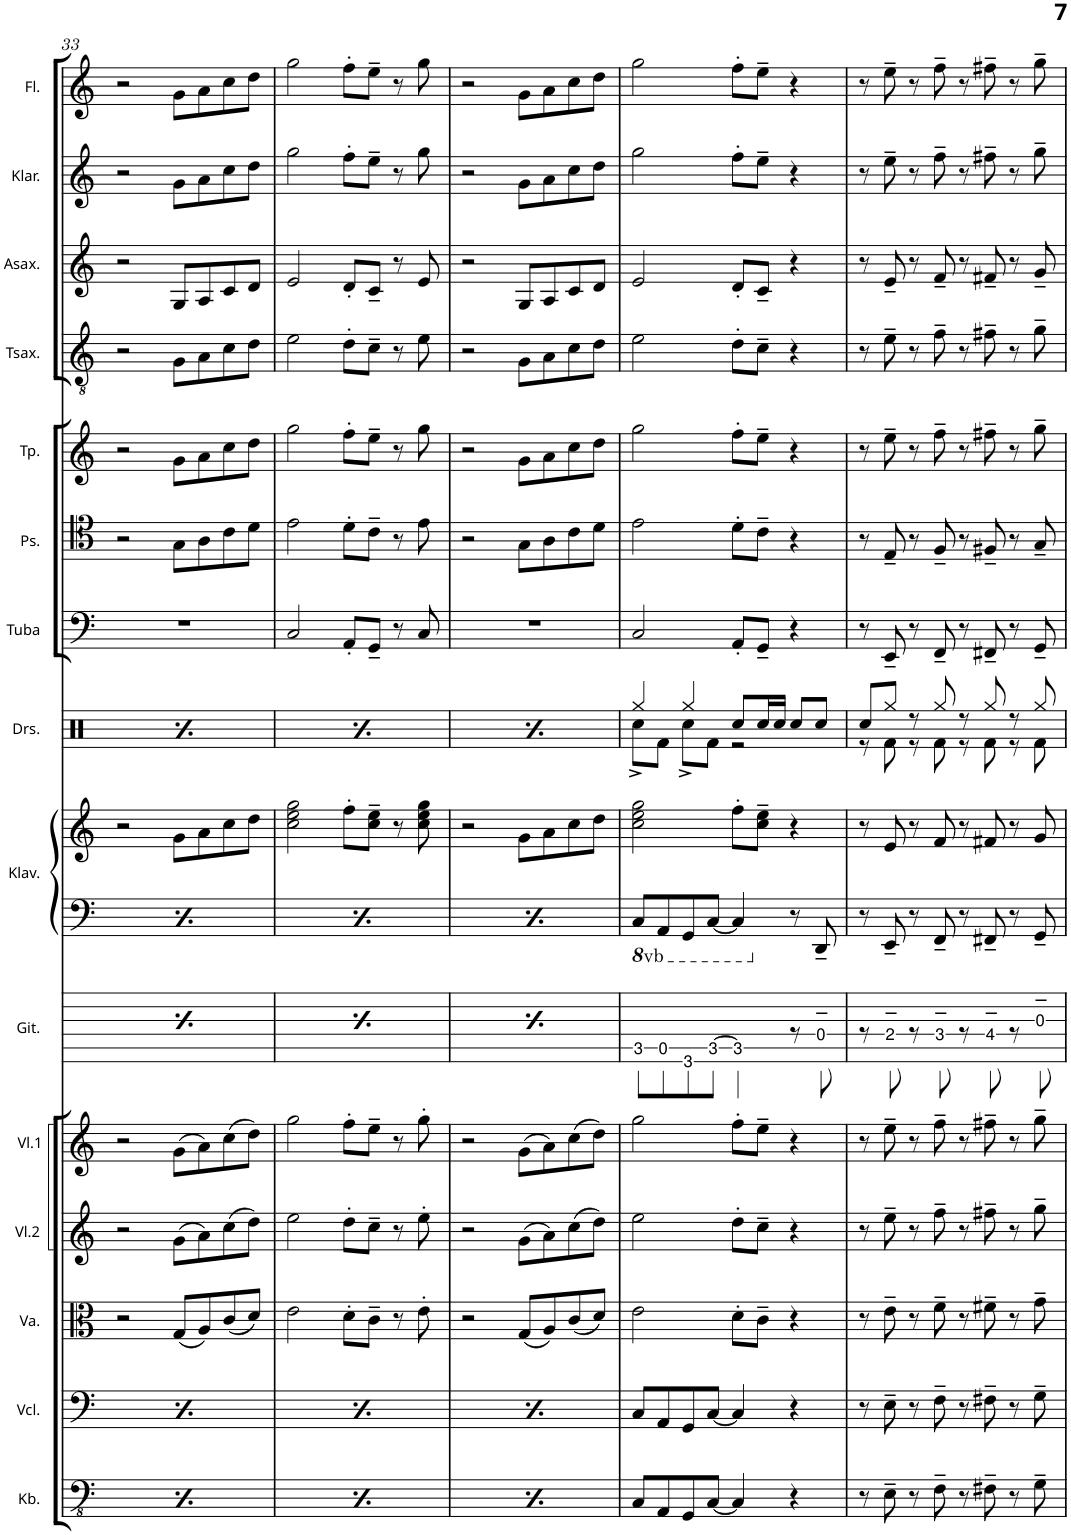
**kern	**kern	**kern	**kern	**kern	**kern	**kern	**kern	**kern	**kern	**kern	**kern	**kern	**kern	**kern	**kern
*part15	*part14	*part13	*part12	*part11	*part10	*part9	*part9	*part8	*part7	*part6	*part5	*part4	*part3	*part2	*part1
*staff16	*staff15	*staff14	*staff13	*staff12	*staff11	*staff10	*staff9	*staff8	*staff7	*staff6	*staff5	*staff4	*staff3	*staff2	*staff1
*I"Kontrabässe	*I"Cello	*I"Viola	*I"Violine 2	*I"Violine 1	*I"Gitarre	*I"Klavier	*	*I"Drumset	*I"Tuba	*I"Posaune	*I"Trompete	*I"Tenorsaxophon	*I"Altsaxophon	*I"Klarinette	*I"Flöte
*I'Kb.	*	*I'Va.	*I'Vl.2	*I'Vl.1	*I'Git.	*I'Klav.	*	*I'Drs.	*I'Tuba	*I'Ps.	*I'Tp.	*I'Tsax.	*I'Asax.	*I'Klar.	*I'Fl.
!!LO:PB:g=z
*clefFv4	*clefF4	*clefC3	*clefG2	*clefG2	*	*clefF4	*clefG2	*clefX	*clefF4	*clefC4	*clefG2	*clefGv2	*clefG2	*clefG2	*clefG2
*Trd7c12	*	*	*	*	*	*	*	*	*	*	*Trd1c2	*Trd8c14	*Trd5c9	*Trd1c2	*
*k[]	*k[]	*k[]	*k[]	*k[]	*k[]	*k[]	*k[]	*k[]	*k[]	*k[]	*k[]	*k[]	*k[]	*k[]	*k[]
*M4/4	*M4/4	*M4/4	*M4/4	*M4/4	*M4/4	*M4/4	*M4/4	*M4/4	*M4/4	*M4/4	*M4/4	*M4/4	*M4/4	*M4/4	*M4/4
=33	=33	=33	=33	=33	=33	=33	=33	=33	=33	=33	=33	=33	=33	=33	=33
*	*	*	*	*	*	*	*	*^	*	*	*	*	*	*	*
8CC~/L	8C~/L	2r	2r	2r	8C~\L	8CC~/L	2r	4Rgg/	8Rcc^\L	1r	2r	2r	2r	2r	2r	2r
8AAA~/	8AA~/	.	.	.	8AA~\	8AAA~/	.	.	8Rf\J	.	.	.	.	.	.	.
8GGG~/	8GG~/	.	.	.	8GG~\	8GGG~/	.	4Rgg/	8Rcc^\L	.	.	.	.	.	.	.
[8CC~/J	[8C~/J	.	.	.	[8C~\J	[8CC~/J	.	.	8Rf\J	.	.	.	.	.	.	.
8CC/L]	8C/L]	(8G/L	(8g\L	(8g\L	8C\L]	8CC/L]	8g\L	4Rgg/	8Rcc^\L	.	8G\L	8g\L	8G\L	8G/L	8g\L	8g\L
8AAA~/	8AA~/	8A/)	8a\)	8a\)	8AA~\	8AAA~/	8a\	.	8Rf\J	.	8A\	8a\	8A\	8A/	8a\	8a\
8GGG~/	8GG~/	(8c/	(8cc\	(8cc\	8GG~\	8GGG~/	8cc\	4Rgg/	8Rcc^\L	.	8c\	8cc\	8c\	8c/	8cc\	8cc\
8AAA~/J	8AA~/J	8d/J)	8dd\J)	8dd\J)	8AA~\J	8AAA~/J	8dd\J	.	8Rf\J	.	8d\J	8dd\J	8d\J	8d/J	8dd\J	8dd\J
=34	=34	=34	=34	=34	=34	=34	=34	=34	=34	=34	=34	=34	=34	=34	=34	=34
8CC~/L	8C~/L	2e\	2ee\	2gg\	8C~\L	8CC~/L	2cc\ 2ee\ 2gg\	4Rgg/	8Rcc^\L	2C/	2e\	2gg\	2e\	2e/	2gg\	2gg\
8AAA~/	8AA~/	.	.	.	8AA~\	8AAA~/	.	.	8Rf\J	.	.	.	.	.	.	.
8GGG~/	8GG~/	.	.	.	8GG~\	8GGG~/	.	4Rgg/	8Rcc^\L	.	.	.	.	.	.	.
[8CC~/J	[8C~/J	.	.	.	[8C~\J	[8CC~/J	.	.	8Rf\J	.	.	.	.	.	.	.
8CC/L]	8C/L]	8d'\L	8dd'\L	8ff'\L	8C\L]	8CC/L]	8ff'\L	4Rgg/	8Rcc^\L	8AA'/L	8d'\L	8ff'\L	8d'\L	8d'/L	8ff'\L	8ff'\L
8AAA~/	8AA~/	8c~\J	8cc~\J	8ee~\J	8AA~\	8AAA~/	8cc\~ 8ee\~J	.	8Rf\J	8GG~/J	8c~\J	8ee~\J	8c~\J	8c~/J	8ee~\J	8ee~\J
8GGG~/	8GG~/	8r	8r	8r	8GG~\	8GGG~/	8r	4Rgg/	8Rcc^\L	8r	8r	8r	8r	8r	8r	8r
8AAA~/J	8AA~/J	8e'\	8ee'\	8gg'\	8AA~\J	8AAA~/J	8cc\ 8ee\ 8gg\	.	8Rf\J	8C/	8e\	8gg\	8e\	8e/	8gg\	8gg\
=35	=35	=35	=35	=35	=35	=35	=35	=35	=35	=35	=35	=35	=35	=35	=35	=35
8CC~/L	8C~/L	2r	2r	2r	8C~\L	8CC~/L	2r	4Rgg/	8Rcc^\L	1r	2r	2r	2r	2r	2r	2r
8AAA~/	8AA~/	.	.	.	8AA~\	8AAA~/	.	.	8Rf\J	.	.	.	.	.	.	.
8GGG~/	8GG~/	.	.	.	8GG~\	8GGG~/	.	4Rgg/	8Rcc^\L	.	.	.	.	.	.	.
[8CC~/J	[8C~/J	.	.	.	[8C~\J	[8CC~/J	.	.	8Rf\J	.	.	.	.	.	.	.
8CC/L]	8C/L]	(8G/L	(8g\L	(8g\L	8C\L]	8CC/L]	8g\L	4Rgg/	8Rcc^\L	.	8G\L	8g\L	8G\L	8G/L	8g\L	8g\L
8AAA~/	8AA~/	8A/)	8a\)	8a\)	8AA~\	8AAA~/	8a\	.	8Rf\J	.	8A\	8a\	8A\	8A/	8a\	8a\
8GGG~/	8GG~/	(8c/	(8cc\	(8cc\	8GG~\	8GGG~/	8cc\	4Rgg/	8Rcc^\L	.	8c\	8cc\	8c\	8c/	8cc\	8cc\
8AAA~/J	8AA~/J	8d/J)	8dd\J)	8dd\J)	8AA~\J	8AAA~/J	8dd\J	.	8Rf\J	.	8d\J	8dd\J	8d\J	8d/J	8dd\J	8dd\J
=36	=36	=36	=36	=36	=36	=36	=36	=36	=36	=36	=36	=36	=36	=36	=36	=36
*	*	*	*	*	*	*8ba	*	*	*	*	*	*	*	*	*	*
8CC~/L	8C~/L	2e\	2ee\	2gg\	8C~\L	8CC~/L	2cc\ 2ee\ 2gg\	4Rgg/	8Rcc^\L	2C/	2e\	2gg\	2e\	2e/	2gg\	2gg\
8AAA~/	8AA~/	.	.	.	8AA~\	8AAA~/	.	.	8Rf\J	.	.	.	.	.	.	.
8GGG~/	8GG~/	.	.	.	8GG~\	8GGG~/	.	4Rgg/	8Rcc^\L	.	.	.	.	.	.	.
[8CC~/J	[8C~/J	.	.	.	[8C~\J	[8CC~/J	.	.	8Rf\J	.	.	.	.	.	.	.
4CC/]	4C/]	8d'\L	8dd'\L	8ff'\L	4C\]	4CC/]	8ff'\L	8Rcc/L	2r	8AA'/L	8d'\L	8ff'\L	8d'\L	8d'/L	8ff'\L	8ff'\L
.	.	8c~\J	8cc~\J	8ee~\J	.	.	8cc\~ 8ee\~J	16Rcc/L	.	8GG~/J	8c~\J	8ee~\J	8c~\J	8c~/J	8ee~\J	8ee~\J
.	.	.	.	.	.	.	.	16Rcc/JJ	.	.	.	.	.	.	.	.
*	*	*	*	*	*	*X8ba	*	*	*	*	*	*	*	*	*	*
4r	4r	4r	4r	4r	8r	8r	4r	8Rcc/L	.	4r	4r	4r	4r	4r	4r	4r
.	.	.	.	.	8D~\	8DD~/	.	8Rcc/J	.	.	.	.	.	.	.	.
=37	=37	=37	=37	=37	=37	=37	=37	=37	=37	=37	=37	=37	=37	=37	=37	=37
8r	8r	8r	8r	8r	8r	8r	8r	8Rcc/L	8r	8r	8r	8r	8r	8r	8r	8r
8EE~\	8E~\	8e~\	8ee~\	8ee~\	8E~\	8EE~/	8e/	8Rgg/J	8Rf\	8EE~/	8E~/	8ee~\	8e~\	8e~/	8ee~\	8ee~\
8r	8r	8r	8r	8r	8r	8r	8r	8r	8r	8r	8r	8r	8r	8r	8r	8r
8FF~\	8F~\	8f~\	8ff~\	8ff~\	8F~\	8FF~/	8f/	8Rgg/	8Rf\	8FF~/	8F~/	8ff~\	8f~\	8f~/	8ff~\	8ff~\
8r	8r	8r	8r	8r	8r	8r	8r	8r	8r	8r	8r	8r	8r	8r	8r	8r
8FF#X~\	8F#X~\	8f#X~\	8ff#X~\	8ff#X~\	8F#X~\	8FF#X~/	8f#X/	8Rgg/	8Rf\	8FF#X~/	8F#X~/	8ff#X~\	8f#X~\	8f#X~/	8ff#X~\	8ff#X~\
8r	8r	8r	8r	8r	8r	8r	8r	8r	8r	8r	8r	8r	8r	8r	8r	8r
8GG~\	8G~\	8g~\	8gg~\	8gg~\	8G~\	8GG~/	8g/	8Rgg/	8Rf\	8GG~/	8G~/	8gg~\	8g~\	8g~/	8gg~\	8gg~\
*	*	*	*	*	*	*	*	*v	*v	*	*	*	*	*	*	*
=	=	=	=	=	=	=	=	=	=	=	=	=	=	=	=
*-	*-	*-	*-	*-	*-	*-	*-	*-	*-	*-	*-	*-	*-	*-	*-
